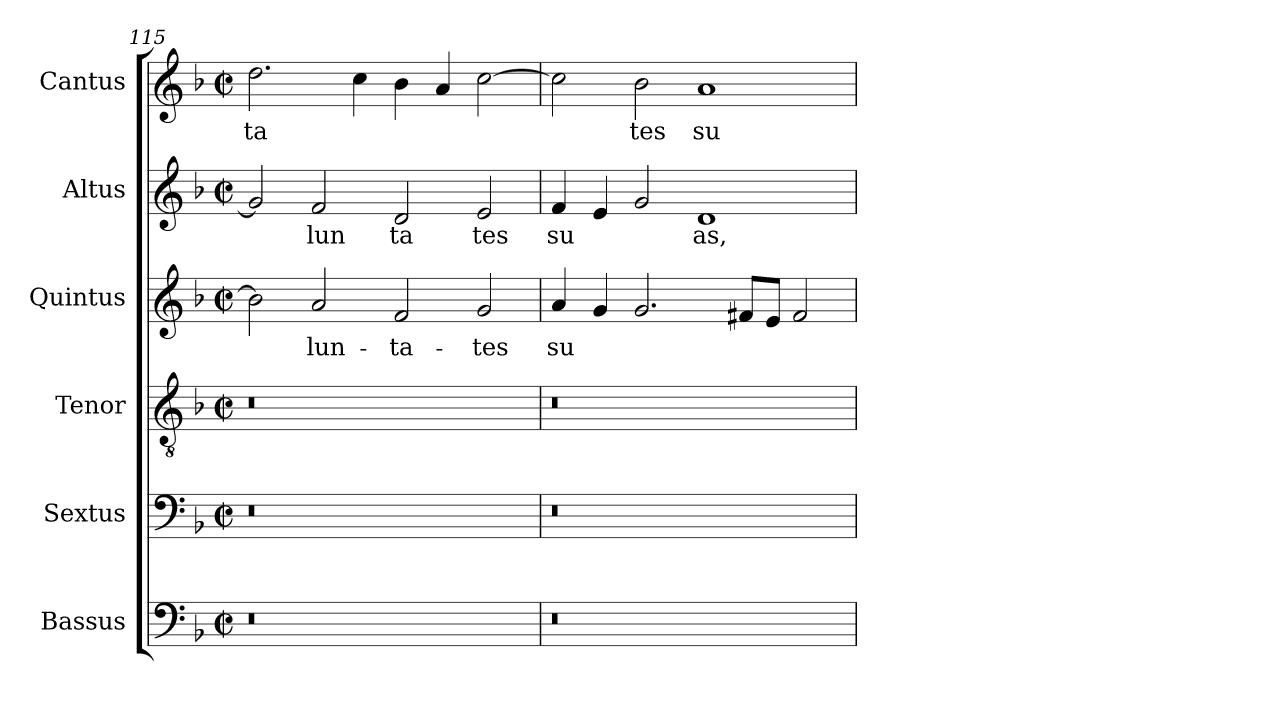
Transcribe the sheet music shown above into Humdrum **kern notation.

**kern	**kern	**kern	**kern	**text	**kern	**text	**kern	**text
*part6	*part5	*part4	*part3	*part3	*part2	*part2	*part1	*part1
*staff6	*staff5	*staff4	*staff3	*staff3	*staff2	*staff2	*staff1	*staff1
*I"Bassus	*I"Sextus	*I"Tenor	*I"Quintus	*	*I"Altus	*	*I"Cantus	*
*I'Bassus	*I'Sextus	*I'Tenor	*I'Quintus	*	*I'Altus	*	*I'Cantus	*
*clefF4	*clefF4	*clefGv2	*clefG2	*	*clefG2	*	*clefG2	*
*k[b-]	*k[b-]	*k[b-]	*k[b-]	*	*k[b-]	*	*k[b-]	*
*F:	*F:	*F:	*F:	*	*F:	*	*F:	*
*M2/2	*M2/2	*M2/2	*M2/2	*	*M2/2	*	*M2/2	*
*met(c|)	*met(c|)	*met(c|)	*met(c|)	*	*met(c|)	*	*met(c|)	*
=115	=115	=115	=115	=115	=115	=115	=115	=115
!	!	!	!	!LO:LY:b:cj	!	!LO:LY:b:cj	!	!LO:LY:b:cj
0r	0r	0r	2b-\]	--	2g/]	.	2.dd\	ta
!	!	!	!	!LO:LY:b:cj	!	!LO:LY:b:cj	!	!
.	.	.	2a/	-lun-	2f/	lun	.	.
!	!	!	!	!	!	!	!	!LO:LY:b:cj
.	.	.	.	.	.	.	4cc\	.
!	!	!	!	!LO:LY:b:cj	!	!LO:LY:b:cj	!	!LO:LY:b:cj
.	.	.	2f/	-ta-	2d/	ta	4b-\	.
!	!	!	!	!	!	!	!	!LO:LY:b:cj
.	.	.	.	.	.	.	4a/	.
!	!	!	!	!LO:LY:b:cj	!	!LO:LY:b:cj	!	!LO:LY:b:cj
.	.	.	2g/	-tes	2e/	tes	[>2cc\	.
=116	=116	=116	=116	=116	=116	=116	=116	=116
!	!	!	!	!LO:LY:b:cj	!	!LO:LY:b:cj	!	!LO:LY:b:cj
0r	0r	0r	4a/	su-	4f/	su	2cc\]	.
!	!	!	!	!LO:LY:b:cj	!	!LO:LY:b:cj	!	!
.	.	.	4g/	--	4e/	.	.	.
!	!	!	!	!LO:LY:b:cj	!	!LO:LY:b:cj	!	!LO:LY:b:cj
.	.	.	2.g/	--	2g/	.	2b-\	tes
!	!	!	!	!	!	!LO:LY:b:cj	!	!LO:LY:b:cj
.	.	.	.	.	1d	as,	1a	su
!	!	!	!	!LO:LY:b:cj	!	!	!	!
.	.	.	8f#/L	--	.	.	.	.
!	!	!	!	!LO:LY:b:cj	!	!	!	!
.	.	.	8e/J	--	.	.	.	.
!	!	!	!	!LO:LY:b:cj	!	!	!	!
.	.	.	2f#/	--	.	.	.	.
=	=	=	=	=	=	=	=	=
*-	*-	*-	*-	*-	*-	*-	*-	*-
